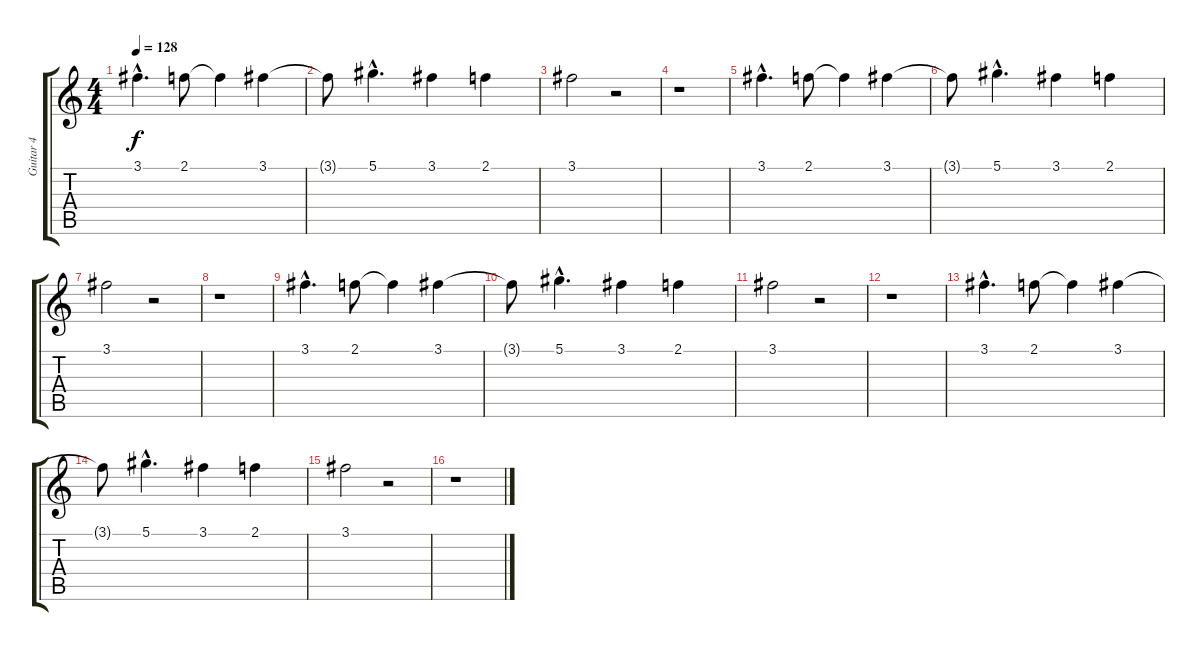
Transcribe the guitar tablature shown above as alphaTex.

\track ("Guitar 4" "Guitar 4") {instrument acousticguitarsteel}
\staff {score tabs}
\tuning (Eb4 Bb3 Gb3 Db3 Ab2 Eb2) {hide}
\ts (4 4)
\tempo 128
\clef g2
\ks c
3.1{hac}.4{d dy f} 2.1.8 2.1{t}.4 3.1.4 |
3.1{t}.8 5.1{hac}.4{d} 3.1.4 2.1.4 |
3.1.2 r.2 |
r.1 |
3.1{hac}.4{d} 2.1.8 2.1{t}.4 3.1.4 |
3.1{t}.8 5.1{hac}.4{d} 3.1.4 2.1.4 |
3.1.2 r.2 |
r.1 |
3.1{hac}.4{d} 2.1.8 2.1{t}.4 3.1.4 |
3.1{t}.8 5.1{hac}.4{d} 3.1.4 2.1.4 |
3.1.2 r.2 |
r.1 |
3.1{hac}.4{d} 2.1.8 2.1{t}.4 3.1.4 |
3.1{t}.8 5.1{hac}.4{d} 3.1.4 2.1.4 |
3.1.2 r.2 |
r.1
